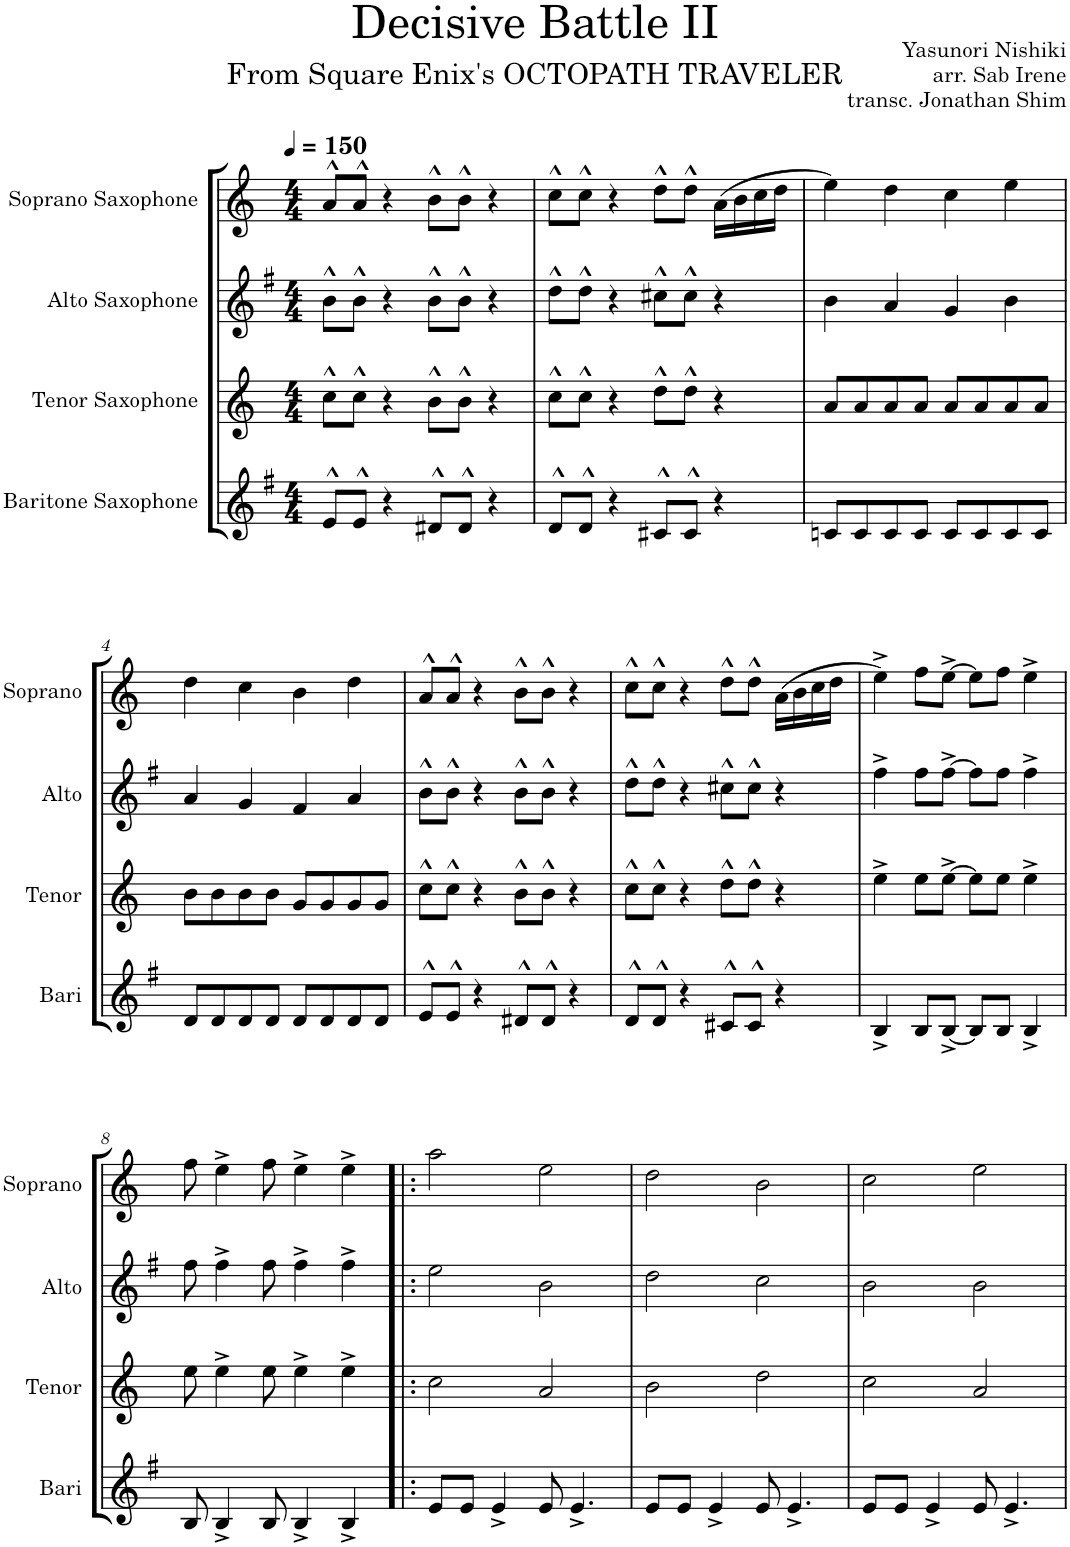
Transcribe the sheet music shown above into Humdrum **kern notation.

**kern	**kern	**kern	**kern
*part4	*part3	*part2	*part1
*staff4	*staff3	*staff2	*staff1
*I"Baritone Saxophone	*I"Tenor Saxophone	*I"Alto Saxophone	*I"Soprano Saxophone
*I'Bari	*I'Tenor	*I'Alto	*I'Soprano
*clefG2	*clefG2	*clefG2	*clefG2
*Trd12c21	*Trd8c14	*Trd5c9	*Trd1c2
*k[f#]	*k[]	*k[f#]	*k[]
*M4/4	*M4/4	*M4/4	*M4/4
*MM150	*MM150	*MM150	*MM150
=1	=1	=1	=1
8e^^/L	8cc^^\L	8b^^\L	8a^^/L
8e^^/J	8cc^^\J	8b^^\J	8a^^/J
4r	4r	4r	4r
8d#X^^/L	8b^^\L	8b^^\L	8b^^\L
8d#^^/J	8b^^\J	8b^^\J	8b^^\J
4r	4r	4r	4r
=2	=2	=2	=2
8d^^/L	8cc^^\L	8dd^^\L	8cc^^\L
8d^^/J	8cc^^\J	8dd^^\J	8cc^^\J
4r	4r	4r	4r
8c#X^^/L	8dd^^\L	8cc#X^^\L	8dd^^\L
8c#^^/J	8dd^^\J	8cc#^^\J	8dd^^\J
4r	4r	4r	(16a\LL
.	.	.	16b\
.	.	.	16cc\
.	.	.	16dd\JJ
=3	=3	=3	=3
8cn/L	8a/L	4b\	4ee\)
8c/	8a/	.	.
8c/	8a/	4a/	4dd\
8c/J	8a/J	.	.
8c/L	8a/L	4g/	4cc\
8c/	8a/	.	.
8c/	8a/	4b\	4ee\
8c/J	8a/J	.	.
!!LO:LB:g=z
=4	=4	=4	=4
8d/L	8b\L	4a/	4dd\
8d/	8b\	.	.
8d/	8b\	4g/	4cc\
8d/J	8b\J	.	.
8d/L	8g/L	4f#/	4b\
8d/	8g/	.	.
8d/	8g/	4a/	4dd\
8d/J	8g/J	.	.
=5	=5	=5	=5
8e^^/L	8cc^^\L	8b^^\L	8a^^/L
8e^^/J	8cc^^\J	8b^^\J	8a^^/J
4r	4r	4r	4r
8d#X^^/L	8b^^\L	8b^^\L	8b^^\L
8d#^^/J	8b^^\J	8b^^\J	8b^^\J
4r	4r	4r	4r
=6	=6	=6	=6
8d^^/L	8cc^^\L	8dd^^\L	8cc^^\L
8d^^/J	8cc^^\J	8dd^^\J	8cc^^\J
4r	4r	4r	4r
8c#X^^/L	8dd^^\L	8cc#X^^\L	8dd^^\L
8c#^^/J	8dd^^\J	8cc#^^\J	8dd^^\J
4r	4r	4r	(16a\LL
.	.	.	16b\
.	.	.	16cc\
.	.	.	16dd\JJ
=7	=7	=7	=7
4B^/	4ee^\	4ff#^\	4ee^\)
8B/L	8ee\L	8ff#\L	8ff\L
[8B^/J	[8ee^\J	[8ff#^\J	[8ee^\J
8B/L]	8ee\L]	8ff#\L]	8ee\L]
8B/J	8ee\J	8ff#\J	8ff\J
4B^/	4ee^\	4ff#^\	4ee^\
!!LO:LB:g=z
=8	=8	=8	=8
8B/	8ee\	8ff#\	8ff\
4B^/	4ee^\	4ff#^\	4ee^\
8B/	8ee\	8ff#\	8ff\
4B^/	4ee^\	4ff#^\	4ee^\
4B^/	4ee^\	4ff#^\	4ee^\
=9!|:	=9!|:	=9!|:	=9!|:
8e/L	2cc\	2ee\	2aa\
8e/J	.	.	.
4e^/	.	.	.
8e/	2a/	2b\	2ee\
4.e^/	.	.	.
=10	=10	=10	=10
8e/L	2b\	2dd\	2dd\
8e/J	.	.	.
4e^/	.	.	.
8e/	2dd\	2cc\	2b\
4.e^/	.	.	.
=11	=11	=11	=11
8e/L	2cc\	2b\	2cc\
8e/J	.	.	.
4e^/	.	.	.
8e/	2a/	2b\	2ee\
4.e^/	.	.	.
=	=	=	=
*-	*-	*-	*-
